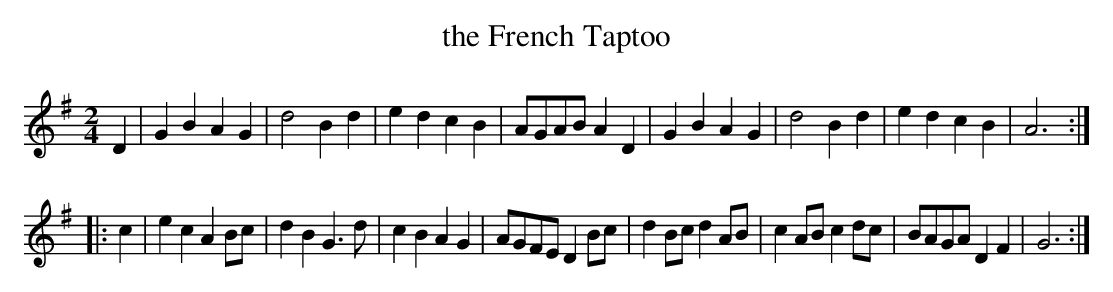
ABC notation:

X:1
T:the French Taptoo
M:2/4
L:1/8
K:G
D2 |\
G2B2 A2G2 | d4 B2d2 | e2d2 c2B2 | AGAB A2D2 |\
G2B2 A2G2 | d4 B2d2 | e2d2 c2B2 | A6 :|
 |:c2 | \
e2c2 A2Bc | d2B2 G3d | c2B2 A2G2 | AGFE D2Bc | \
d2Bc d2AB | c2AB c2dc | BAGA D2F2 | G6 :|
